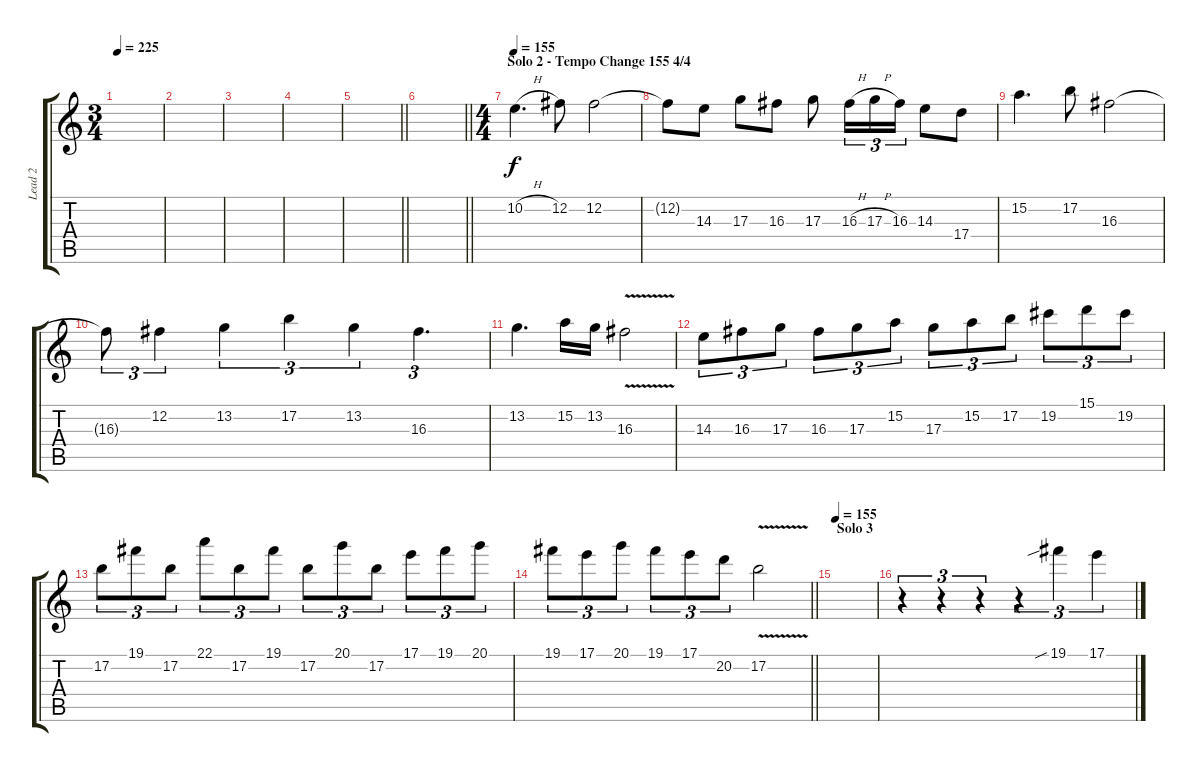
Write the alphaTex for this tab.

\track ("Lead 2" "Lead 2") {instrument distortionguitar}
\staff {score tabs}
\tuning (B3 Gb3 D3 A2 E2 B1) {hide}
\ts (3 4)
\tempo 225
\clef g2
\ks c
|
|
|
|
\barLineRight lightlight
|
\barLineRight lightlight
|
\ts (4 4)
\section ("" "Solo 2 - Tempo Change 155 4/4")
\tempo 155
10.2{h}.4{d} 12.2.8 12.2.2 |
12.2{t}.8 14.3.8 17.3.8 16.3.8 17.3.8 16.3{h}.16{tu (3 2)} 17.3{h}.16{tu (3 2)} 16.3.16{tu (3 2)} 14.3.8 17.4.8 |
15.2.4{d} 17.2.8 16.3.2 |
16.3{t}.8{tu (3 2)} 12.2.4{tu (3 2)} 13.2.4{tu (3 2)} 17.2.4{tu (3 2)} 13.2.4{tu (3 2)} 16.3.4{d tu (3 2)} |
13.2.4{d} 15.2.16 13.2.16 16.3{v}.2 |
14.3.8{tu (3 2)} 16.3.8{tu (3 2)} 17.3.8{tu (3 2)} 16.3.8{tu (3 2)} 17.3.8{tu (3 2)} 15.2.8{tu (3 2)} 17.3.8{tu (3 2)} 15.2.8{tu (3 2)} 17.2.8{tu (3 2)} 19.2.8{tu (3 2)} 15.1.8{tu (3 2)} 19.2.8{tu (3 2)} |
17.2.8{tu (3 2)} 19.1.8{tu (3 2)} 17.2.8{tu (3 2)} 22.1.8{tu (3 2)} 17.2.8{tu (3 2)} 19.1.8{tu (3 2)} 17.2.8{tu (3 2)} 20.1.8{tu (3 2)} 17.2.8{tu (3 2)} 17.1.8{tu (3 2)} 19.1.8{tu (3 2)} 20.1.8{tu (3 2)} |
\barLineRight lightlight
19.1.8{tu (3 2)} 17.1.8{tu (3 2)} 20.1.8{tu (3 2)} 19.1.8{tu (3 2)} 17.1.8{tu (3 2)} 20.2.8{tu (3 2)} 17.2{v}.2 |
\section ("" "Solo 3")
\tempo 155
|
r.4{tu (3 2)} r.4{tu (3 2)} r.4{tu (3 2)} r.4{tu (3 2)} 19.1{sib}.4{tu (3 2)} 17.1.4{tu (3 2)}
